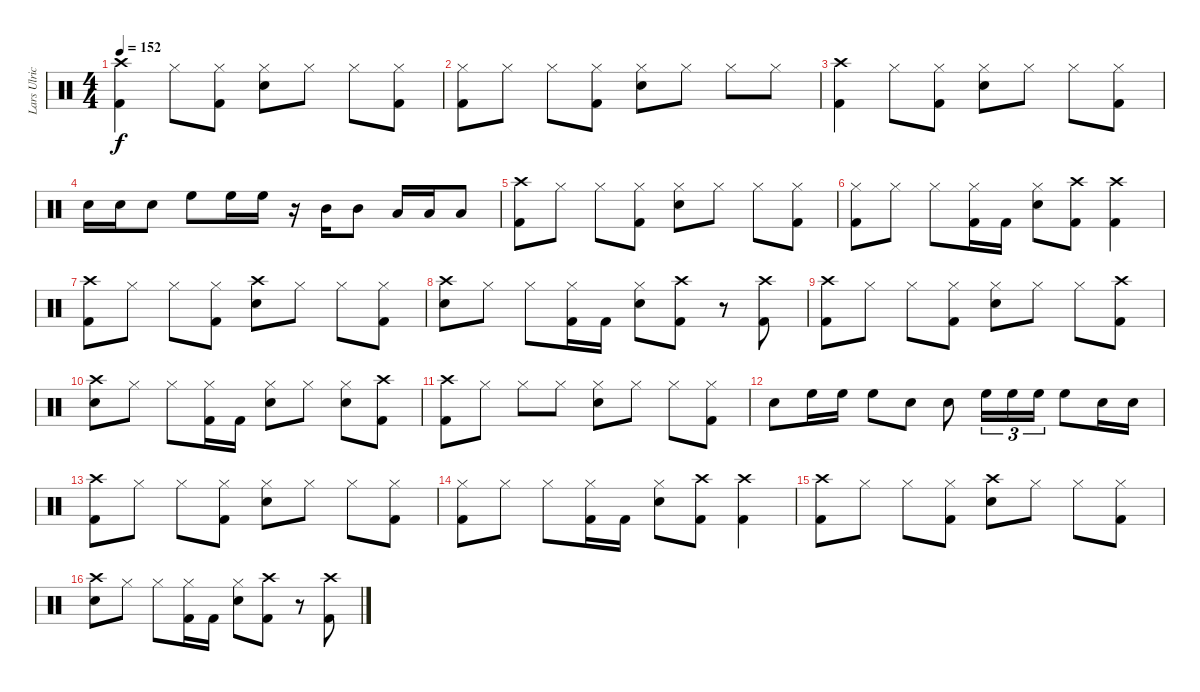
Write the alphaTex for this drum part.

\track ("Lars Ulrich" "Lars Ulric") {instrument percussion}
\staff {score}
\articulation defaults
\ts (4 4)
\tempo 152
\clef neutral
\ks c
("Crash high (hit)" "Kick (hit) 2").4{dy f} "Hi-Hat (closed)".8 ("Hi-Hat (closed)" "Kick (hit) 2").8 ("Hi-Hat (closed)" "Snare (hit) 2").8 "Hi-Hat (closed)".8 "Hi-Hat (closed)".8 ("Hi-Hat (closed)" "Kick (hit) 2").8 |
("Hi-Hat (closed)" "Kick (hit) 2").8 "Hi-Hat (closed)".8 "Hi-Hat (closed)".8 ("Hi-Hat (closed)" "Kick (hit) 2").8 ("Hi-Hat (closed)" "Snare (hit) 2").8 "Hi-Hat (closed)".8 "Hi-Hat (closed)".8 "Hi-Hat (closed)".8 |
("Crash high (hit)" "Kick (hit) 2").4 "Hi-Hat (closed)".8 ("Hi-Hat (closed)" "Kick (hit) 2").8 ("Hi-Hat (closed)" "Snare (hit) 2").8 "Hi-Hat (closed)".8 "Hi-Hat (closed)".8 ("Hi-Hat (closed)" "Kick (hit) 2").8 |
"Snare (hit) 2".16 "Snare (hit) 2".16 "Snare (hit) 2".8 "High Floor Tom (hit)".8 "High Floor Tom (hit)".16 "High Floor Tom (hit)".16 r.16 "Mid Tom (hit)".16 "Mid Tom (hit)".8 "Low Tom (hit)".16 "Low Tom (hit)".16 "Low Tom (hit)".8 |
("Crash high (hit)" "Kick (hit) 2").8 "Hi-Hat (closed)".8 "Hi-Hat (closed)".8 ("Hi-Hat (closed)" "Kick (hit) 2").8 ("Hi-Hat (closed)" "Snare (hit) 2").8 "Hi-Hat (closed)".8 "Hi-Hat (closed)".8 ("Hi-Hat (closed)" "Kick (hit) 2").8 |
("Hi-Hat (closed)" "Kick (hit) 2").8 "Hi-Hat (closed)".8 "Hi-Hat (closed)".8 ("Hi-Hat (closed)" "Kick (hit) 2").16 "Kick (hit) 2".16 ("Hi-Hat (closed)" "Snare (hit) 2").8 ("Crash high (hit)" "Kick (hit) 2").8 ("Crash high (hit)" "Kick (hit) 2").4 |
("Crash high (hit)" "Kick (hit) 2").8 "Hi-Hat (closed)".8 "Hi-Hat (closed)".8 ("Hi-Hat (closed)" "Kick (hit) 2").8 ("Crash high (hit)" "Snare (hit) 2").8 "Hi-Hat (closed)".8 "Hi-Hat (closed)".8 ("Hi-Hat (closed)" "Kick (hit) 2").8 |
("Crash high (hit)" "Snare (hit) 2").8 "Hi-Hat (closed)".8 "Hi-Hat (closed)".8 ("Hi-Hat (closed)" "Kick (hit) 2").16 "Kick (hit) 2".16 ("Hi-Hat (closed)" "Snare (hit) 2").8 ("Crash high (hit)" "Kick (hit) 2").8 r.8 ("Crash high (hit)" "Kick (hit) 2").8 |
("Crash high (hit)" "Kick (hit) 2").8 "Hi-Hat (closed)".8 "Hi-Hat (closed)".8 ("Hi-Hat (closed)" "Kick (hit) 2").8 ("Hi-Hat (closed)" "Snare (hit) 2").8 "Hi-Hat (closed)".8 "Hi-Hat (closed)".8 ("Crash high (hit)" "Kick (hit) 2").8 |
("Crash high (hit)" "Snare (hit) 2").8 "Hi-Hat (closed)".8 "Hi-Hat (closed)".8 ("Hi-Hat (closed)" "Kick (hit) 2").16 "Kick (hit) 2".16 ("Hi-Hat (closed)" "Snare (hit) 2").8 "Hi-Hat (closed)".8 ("Hi-Hat (closed)" "Snare (hit) 2").8 ("Crash high (hit)" "Kick (hit) 2").8 |
("Crash high (hit)" "Kick (hit) 2").8 "Hi-Hat (closed)".8 "Hi-Hat (closed)".8 "Hi-Hat (closed)".8 ("Hi-Hat (closed)" "Snare (hit) 2").8 "Hi-Hat (closed)".8 "Hi-Hat (closed)".8 ("Hi-Hat (closed)" "Kick (hit) 2").8 |
"Snare (hit) 2".8 "High Floor Tom (hit)".16 "High Floor Tom (hit)".16 "High Floor Tom (hit)".8 "Snare (hit) 2".8 "Snare (hit) 2".8 "High Floor Tom (hit)".16{tu (3 2)} "High Floor Tom (hit)".16{tu (3 2)} "High Floor Tom (hit)".16{tu (3 2)} "High Floor Tom (hit)".8 "Snare (hit) 2".16 "Snare (hit) 2".16 |
("Crash high (hit)" "Kick (hit) 2").8 "Hi-Hat (closed)".8 "Hi-Hat (closed)".8 ("Hi-Hat (closed)" "Kick (hit) 2").8 ("Hi-Hat (closed)" "Snare (hit) 2").8 "Hi-Hat (closed)".8 "Hi-Hat (closed)".8 ("Hi-Hat (closed)" "Kick (hit) 2").8 |
("Hi-Hat (closed)" "Kick (hit) 2").8 "Hi-Hat (closed)".8 "Hi-Hat (closed)".8 ("Hi-Hat (closed)" "Kick (hit) 2").16 "Kick (hit) 2".16 ("Hi-Hat (closed)" "Snare (hit) 2").8 ("Crash high (hit)" "Kick (hit) 2").8 ("Crash high (hit)" "Kick (hit) 2").4 |
("Crash high (hit)" "Kick (hit) 2").8 "Hi-Hat (closed)".8 "Hi-Hat (closed)".8 ("Hi-Hat (closed)" "Kick (hit) 2").8 ("Crash high (hit)" "Snare (hit) 2").8 "Hi-Hat (closed)".8 "Hi-Hat (closed)".8 ("Hi-Hat (closed)" "Kick (hit) 2").8 |
("Crash high (hit)" "Snare (hit) 2").8 "Hi-Hat (closed)".8 "Hi-Hat (closed)".8 ("Hi-Hat (closed)" "Kick (hit) 2").16 "Kick (hit) 2".16 ("Hi-Hat (closed)" "Snare (hit) 2").8 ("Crash high (hit)" "Kick (hit) 2").8 r.8 ("Crash high (hit)" "Kick (hit) 2").8
